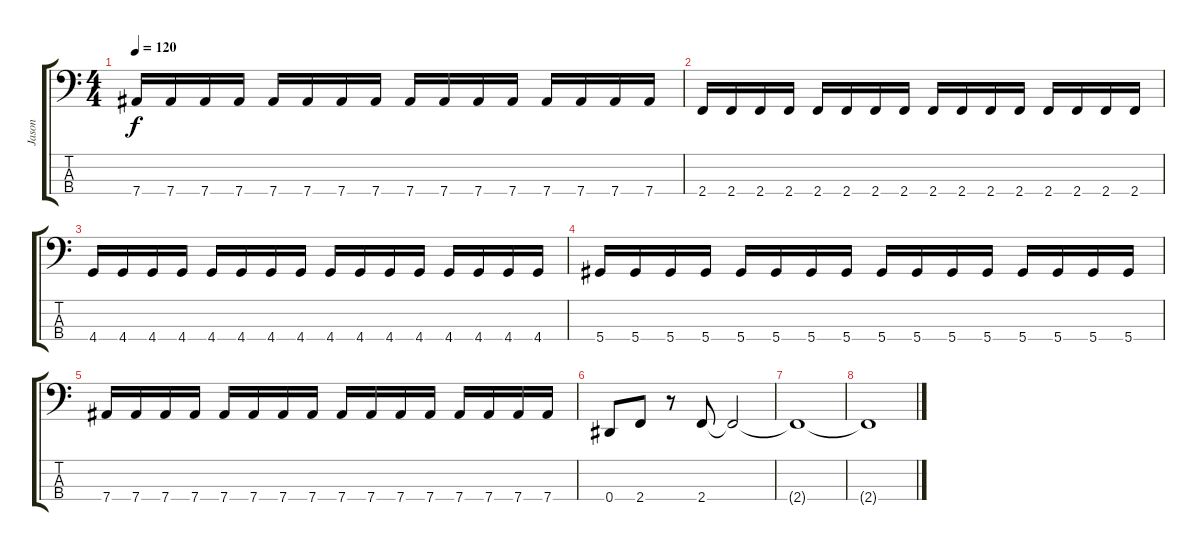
\track ("Jason" "Jason") {instrument fretlessbass}
\staff {score tabs}
\tuning (Gb2 Db2 Ab1 Eb1) {hide}
\ts (4 4)
\tempo 120
\clef f4
\ks c
7.4.16{dy f} 7.4.16 7.4.16 7.4.16 7.4.16 7.4.16 7.4.16 7.4.16 7.4.16 7.4.16 7.4.16 7.4.16 7.4.16 7.4.16 7.4.16 7.4.16 |
2.4.16 2.4.16 2.4.16 2.4.16 2.4.16 2.4.16 2.4.16 2.4.16 2.4.16 2.4.16 2.4.16 2.4.16 2.4.16 2.4.16 2.4.16 2.4.16 |
4.4.16 4.4.16 4.4.16 4.4.16 4.4.16 4.4.16 4.4.16 4.4.16 4.4.16 4.4.16 4.4.16 4.4.16 4.4.16 4.4.16 4.4.16 4.4.16 |
5.4.16 5.4.16 5.4.16 5.4.16 5.4.16 5.4.16 5.4.16 5.4.16 5.4.16 5.4.16 5.4.16 5.4.16 5.4.16 5.4.16 5.4.16 5.4.16 |
7.4.16 7.4.16 7.4.16 7.4.16 7.4.16 7.4.16 7.4.16 7.4.16 7.4.16 7.4.16 7.4.16 7.4.16 7.4.16 7.4.16 7.4.16 7.4.16 |
0.4.8 2.4.8 r.8 2.4.8 2.4{t}.2 |
2.4{t}.1 |
2.4{t}.1
